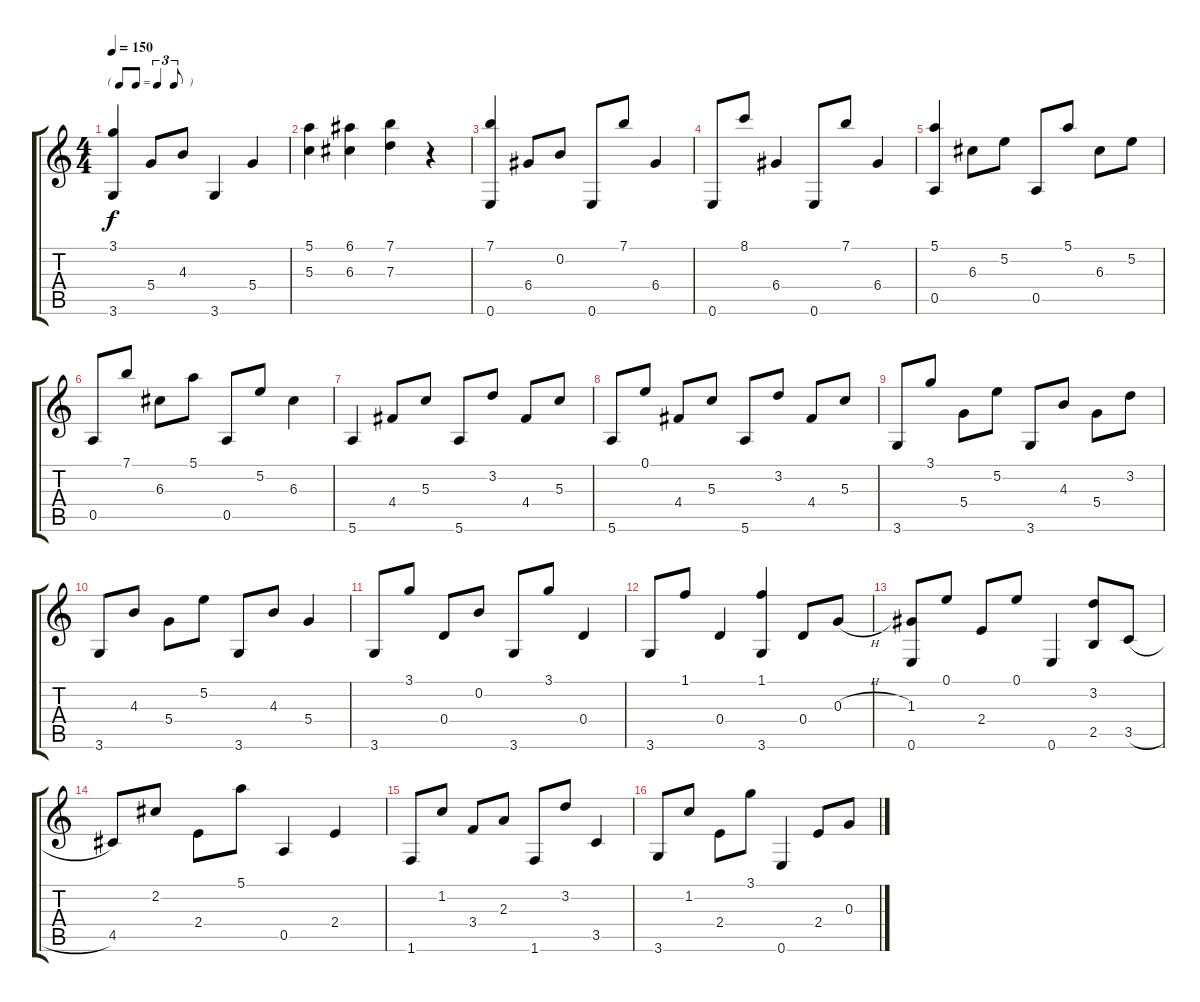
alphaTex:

\track "" {instrument acousticguitarnylon}
\staff {score tabs}
\tuning (E4 B3 G3 D3 A2 E2) {hide}
\ts (4 4)
\tf triplet8th
\tempo 150
\clef g2
\ks c
(3.1 3.6).4{dy f} 5.4.8 4.3.8 3.6.4 5.4.4 |
(5.1 5.3).4 (6.1 6.3).4 (7.1 7.3).4 r.4 |
(7.1 0.6).4 6.4.8 0.2.8 0.6.8 7.1.8 6.4.4 |
0.6.8 8.1.8 6.4.4 0.6.8 7.1.8 6.4.4 |
(5.1 0.5).4 6.3.8 5.2.8 0.5.8 5.1.8 6.3.8 5.2.8 |
0.5.8 7.1.8 6.3.8 5.1.8 0.5.8 5.2.8 6.3.4 |
5.6.4 4.4.8 5.3.8 5.6.8 3.2.8 4.4.8 5.3.8 |
5.6.8 0.1.8 4.4.8 5.3.8 5.6.8 3.2.8 4.4.8 5.3.8 |
3.6.8 3.1.8 5.4.8 5.2.8 3.6.8 4.3.8 5.4.8 3.2.8 |
3.6.8 4.3.8 5.4.8 5.2.8 3.6.8 4.3.8 5.4.4 |
3.6.8 3.1.8 0.4.8 0.2.8 3.6.8 3.1.8 0.4.4 |
3.6.8 1.1.8 0.4.4 (1.1 3.6).4 0.4.8 0.3{h}.8 |
(1.3 0.6).8 0.1.8 2.4.8 0.1.8 0.6.4 (3.2 2.5).8 3.5{h}.8 |
4.5.8 2.2.8 2.4.8 5.1.8 0.5.4 2.4.4 |
1.6.8 1.2.8 3.4.8 2.3.8 1.6.8 3.2.8 3.5.4 |
3.6.8 1.2.8 2.4.8 3.1.8 0.6.4 2.4.8 0.3{h}.8
